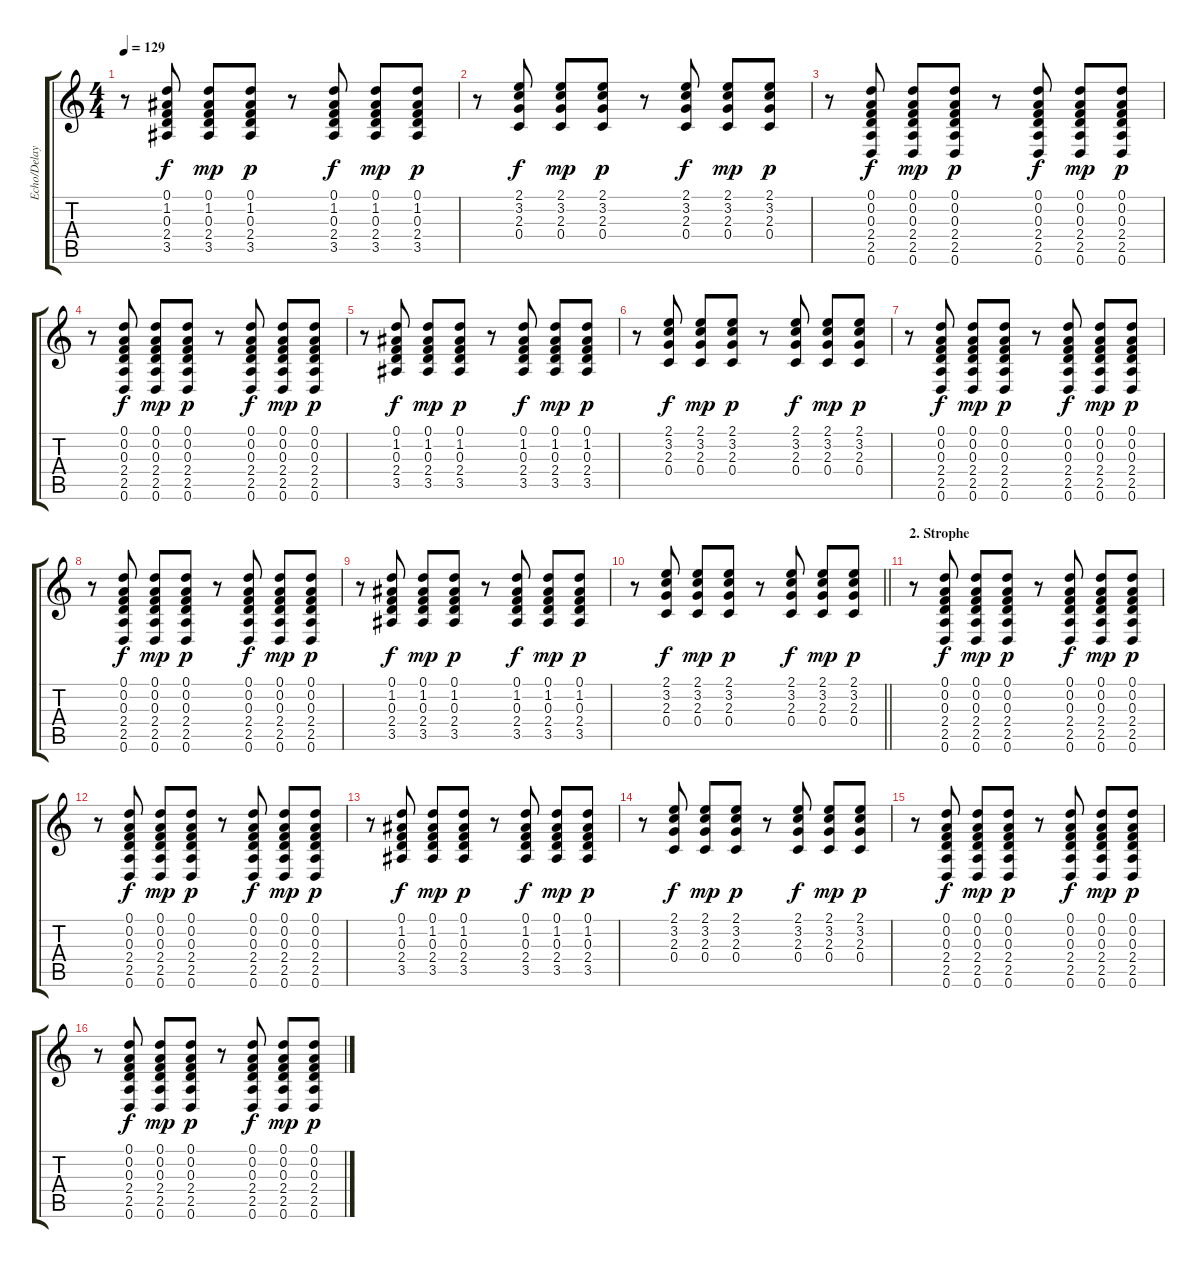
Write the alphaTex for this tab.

\track ("Echo/Delay Gitarre" "Echo/Delay") {instrument acousticguitarsteel}
\staff {score tabs}
\tuning (D4 A3 F3 C3 G2 D2) {hide}
\ts (4 4)
\tempo 129
\clef g2
\ks c
r.8{dy p} (0.1 1.2 0.3 2.4 3.5).8{dy f} (0.1 1.2 0.3 2.4 3.5).8{dy mp} (0.1 1.2 0.3 2.4 3.5).8{dy p} r.8 (0.1 1.2 0.3 2.4 3.5).8{dy f} (0.1 1.2 0.3 2.4 3.5).8{dy mp} (0.1 1.2 0.3 2.4 3.5).8{dy p} |
r.8 (2.1 3.2 2.3 0.4).8{dy f} (2.1 3.2 2.3 0.4).8{dy mp} (2.1 3.2 2.3 0.4).8{dy p} r.8 (2.1 3.2 2.3 0.4).8{dy f} (2.1 3.2 2.3 0.4).8{dy mp} (2.1 3.2 2.3 0.4).8{dy p} |
r.8 (0.1 0.2 0.3 2.4 2.5 0.6).8{dy f} (0.1 0.2 0.3 2.4 2.5 0.6).8{dy mp} (0.1 0.2 0.3 2.4 2.5 0.6).8{dy p} r.8 (0.1 0.2 0.3 2.4 2.5 0.6).8{dy f} (0.1 0.2 0.3 2.4 2.5 0.6).8{dy mp} (0.1 0.2 0.3 2.4 2.5 0.6).8{dy p} |
r.8 (0.1 0.2 0.3 2.4 2.5 0.6).8{dy f} (0.1 0.2 0.3 2.4 2.5 0.6).8{dy mp} (0.1 0.2 0.3 2.4 2.5 0.6).8{dy p} r.8 (0.1 0.2 0.3 2.4 2.5 0.6).8{dy f} (0.1 0.2 0.3 2.4 2.5 0.6).8{dy mp} (0.1 0.2 0.3 2.4 2.5 0.6).8{dy p} |
r.8 (0.1 1.2 0.3 2.4 3.5).8{dy f} (0.1 1.2 0.3 2.4 3.5).8{dy mp} (0.1 1.2 0.3 2.4 3.5).8{dy p} r.8 (0.1 1.2 0.3 2.4 3.5).8{dy f} (0.1 1.2 0.3 2.4 3.5).8{dy mp} (0.1 1.2 0.3 2.4 3.5).8{dy p} |
r.8 (2.1 3.2 2.3 0.4).8{dy f} (2.1 3.2 2.3 0.4).8{dy mp} (2.1 3.2 2.3 0.4).8{dy p} r.8 (2.1 3.2 2.3 0.4).8{dy f} (2.1 3.2 2.3 0.4).8{dy mp} (2.1 3.2 2.3 0.4).8{dy p} |
r.8 (0.1 0.2 0.3 2.4 2.5 0.6).8{dy f} (0.1 0.2 0.3 2.4 2.5 0.6).8{dy mp} (0.1 0.2 0.3 2.4 2.5 0.6).8{dy p} r.8 (0.1 0.2 0.3 2.4 2.5 0.6).8{dy f} (0.1 0.2 0.3 2.4 2.5 0.6).8{dy mp} (0.1 0.2 0.3 2.4 2.5 0.6).8{dy p} |
r.8 (0.1 0.2 0.3 2.4 2.5 0.6).8{dy f} (0.1 0.2 0.3 2.4 2.5 0.6).8{dy mp} (0.1 0.2 0.3 2.4 2.5 0.6).8{dy p} r.8 (0.1 0.2 0.3 2.4 2.5 0.6).8{dy f} (0.1 0.2 0.3 2.4 2.5 0.6).8{dy mp} (0.1 0.2 0.3 2.4 2.5 0.6).8{dy p} |
r.8 (0.1 1.2 0.3 2.4 3.5).8{dy f} (0.1 1.2 0.3 2.4 3.5).8{dy mp} (0.1 1.2 0.3 2.4 3.5).8{dy p} r.8 (0.1 1.2 0.3 2.4 3.5).8{dy f} (0.1 1.2 0.3 2.4 3.5).8{dy mp} (0.1 1.2 0.3 2.4 3.5).8{dy p} |
\barLineRight lightlight
r.8 (2.1 3.2 2.3 0.4).8{dy f} (2.1 3.2 2.3 0.4).8{dy mp} (2.1 3.2 2.3 0.4).8{dy p} r.8 (2.1 3.2 2.3 0.4).8{dy f} (2.1 3.2 2.3 0.4).8{dy mp} (2.1 3.2 2.3 0.4).8{dy p} |
\section ("" "2. Strophe")
r.8{volume 7} (0.1 0.2 0.3 2.4 2.5 0.6).8{dy f} (0.1 0.2 0.3 2.4 2.5 0.6).8{dy mp} (0.1 0.2 0.3 2.4 2.5 0.6).8{dy p} r.8 (0.1 0.2 0.3 2.4 2.5 0.6).8{dy f} (0.1 0.2 0.3 2.4 2.5 0.6).8{dy mp} (0.1 0.2 0.3 2.4 2.5 0.6).8{dy p} |
r.8 (0.1 0.2 0.3 2.4 2.5 0.6).8{dy f} (0.1 0.2 0.3 2.4 2.5 0.6).8{dy mp} (0.1 0.2 0.3 2.4 2.5 0.6).8{dy p} r.8 (0.1 0.2 0.3 2.4 2.5 0.6).8{dy f} (0.1 0.2 0.3 2.4 2.5 0.6).8{dy mp} (0.1 0.2 0.3 2.4 2.5 0.6).8{dy p} |
r.8 (0.1 1.2 0.3 2.4 3.5).8{dy f} (0.1 1.2 0.3 2.4 3.5).8{dy mp} (0.1 1.2 0.3 2.4 3.5).8{dy p} r.8 (0.1 1.2 0.3 2.4 3.5).8{dy f} (0.1 1.2 0.3 2.4 3.5).8{dy mp} (0.1 1.2 0.3 2.4 3.5).8{dy p} |
r.8 (2.1 3.2 2.3 0.4).8{dy f} (2.1 3.2 2.3 0.4).8{dy mp} (2.1 3.2 2.3 0.4).8{dy p} r.8 (2.1 3.2 2.3 0.4).8{dy f} (2.1 3.2 2.3 0.4).8{dy mp} (2.1 3.2 2.3 0.4).8{dy p} |
r.8 (0.1 0.2 0.3 2.4 2.5 0.6).8{dy f} (0.1 0.2 0.3 2.4 2.5 0.6).8{dy mp} (0.1 0.2 0.3 2.4 2.5 0.6).8{dy p} r.8 (0.1 0.2 0.3 2.4 2.5 0.6).8{dy f} (0.1 0.2 0.3 2.4 2.5 0.6).8{dy mp} (0.1 0.2 0.3 2.4 2.5 0.6).8{dy p} |
r.8 (0.1 0.2 0.3 2.4 2.5 0.6).8{dy f} (0.1 0.2 0.3 2.4 2.5 0.6).8{dy mp} (0.1 0.2 0.3 2.4 2.5 0.6).8{dy p} r.8 (0.1 0.2 0.3 2.4 2.5 0.6).8{dy f} (0.1 0.2 0.3 2.4 2.5 0.6).8{dy mp} (0.1 0.2 0.3 2.4 2.5 0.6).8{dy p}
